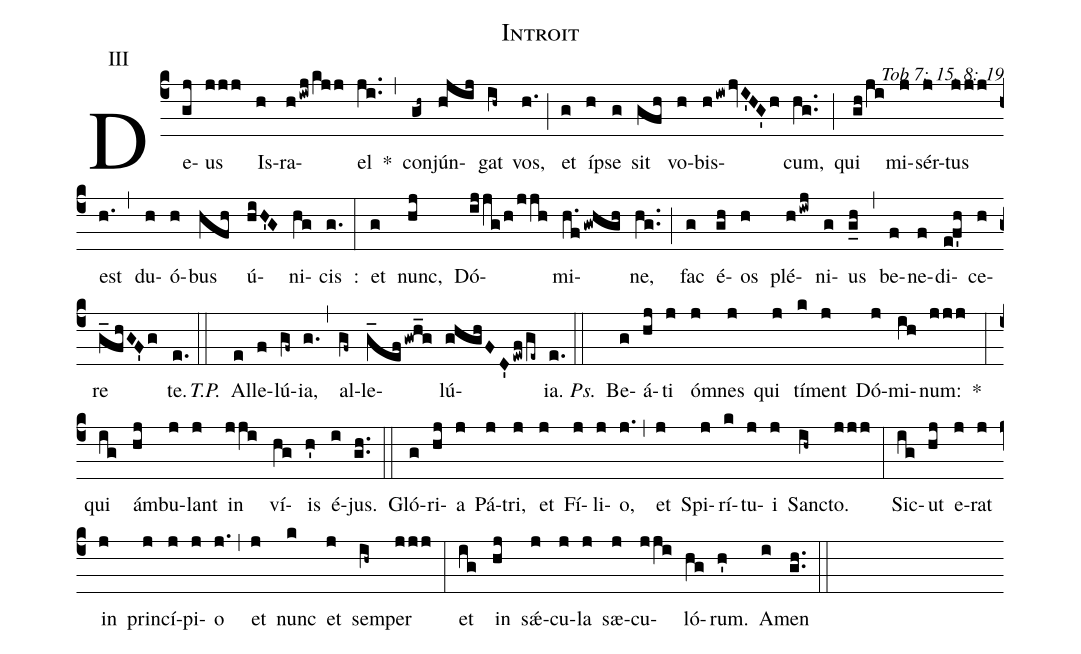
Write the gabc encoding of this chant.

name: Introit;
commentary: Tob 7: 15, 8: 19;
annotation: III;
%%
(c4)
De(gj)us(jjj) Is(h)ra(hiwjkjj)el(ji..) *(,) con(gh~)jún(hjij)gat(ih~) vos,(h.) (;) et(g) íp(h)se(g) sit(gfh) vo(h)bis(hiwjvI'HG'h)cum,(hg..) (;) qui(gh/ji) mi(j)sér(j)tus(jjj) est(h.) (,) du(h)ó(h)bus(hfh) ú(hiH'G)ni(hg)cis(g.) :(:) et(g) nunc,(hj) Dó(ijjg/h/jjh)mi(h.fgwhgh)ne,(hg..) (;) fac(g) é(gh)os(h) plé(hiwj)ni(g)us(g_h) (,) be(f)ne(f)di(e!f'h)ce(h)re(g_fhGF'g) te.(e.) (::) <i>T.P.</i>() Al(e)le(f)lú(gf~)ia,(g.) (,) al(gf~)le(g_efgwh_g)lú(ghghFD'ewf/ge~)ia.(e.) (::)

<i>Ps.</i>() Be(g)á(hj)ti(j) óm(j)nes(j) qui(j) tí(k)ment(j) Dó(j)mi(ih)num:(jjj) *(:) qui(ig) ám(hj)bu(j)lant(j) in(jji) ví(hg)is(h') é(i)jus.(gh..) (::)

Gló(g)ri(hj)a(j) Pá(j)tri,(j) et(j) Fí(j)li(j)o,(j.) (,) et(j) Spi(j)rí(k)tu(j)i(j) San(ih~)cto.(jjj) (:) Sic(ig)ut(hj) e(j)rat(j) in(j) prin(j)cí(j)pi(j)o(j.) (,) et(j) nunc(k) et(j) sem(ih~)per(jjj) (:) et(ig) in(hj) sǽ(j)cu(j)la(j) sæ(j)cu(jji)ló(hg)rum.(h') A(i)men(gh..) (::)
